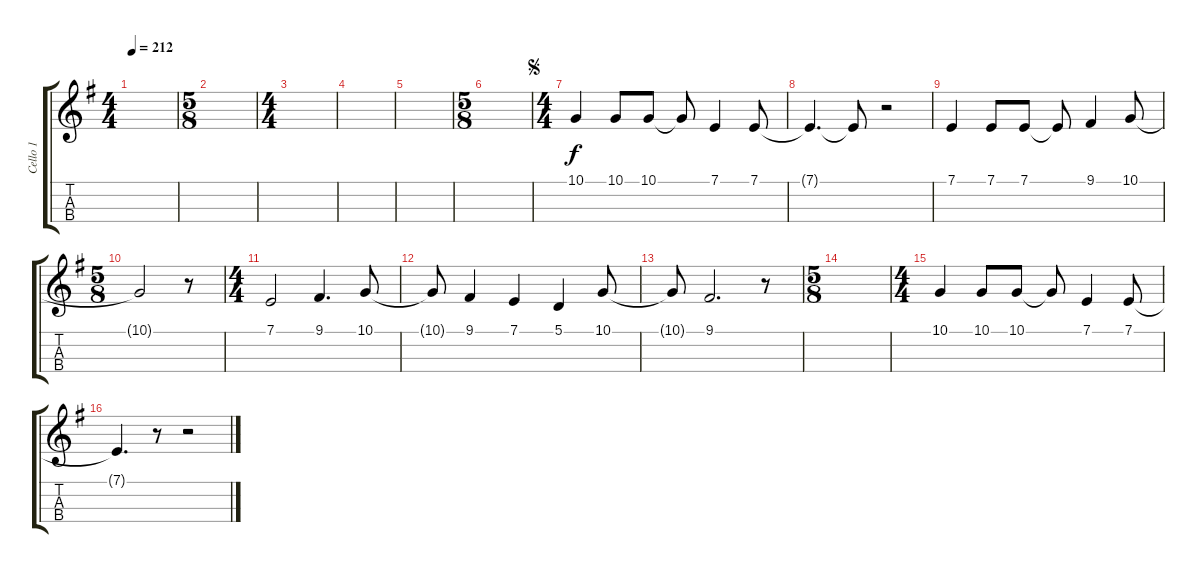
\track ("Cello 1" "Cello 1") {instrument cello}
\staff {score tabs}
\tuning (A3 D3 G2 C2) {hide}
\ts (4 4)
\tempo 212
\clef g2
\ks g
|
\ts (5 8)
|
\ts (4 4)
|
|
|
\ts (5 8)
|
\ts (4 4)
\jump segno
10.1.4 10.1.8 10.1.8 10.1{t}.8 7.1.4 7.1.8 |
7.1{t}.4{d} 7.1{t}.8 r.2 |
7.1.4 7.1.8 7.1.8 7.1{t}.8 9.1.4 10.1.8 |
\ts (5 8)
10.1{t}.2 r.8 |
\ts (4 4)
7.1.2 9.1.4{d} 10.1.8 |
10.1{t}.8 9.1.4 7.1.4 5.1.4 10.1.8 |
10.1{t}.8 9.1.2{d} r.8 |
\ts (5 8)
|
\ts (4 4)
10.1.4 10.1.8 10.1.8 10.1{t}.8 7.1.4 7.1.8 |
7.1{t}.4{d} r.8 r.2
